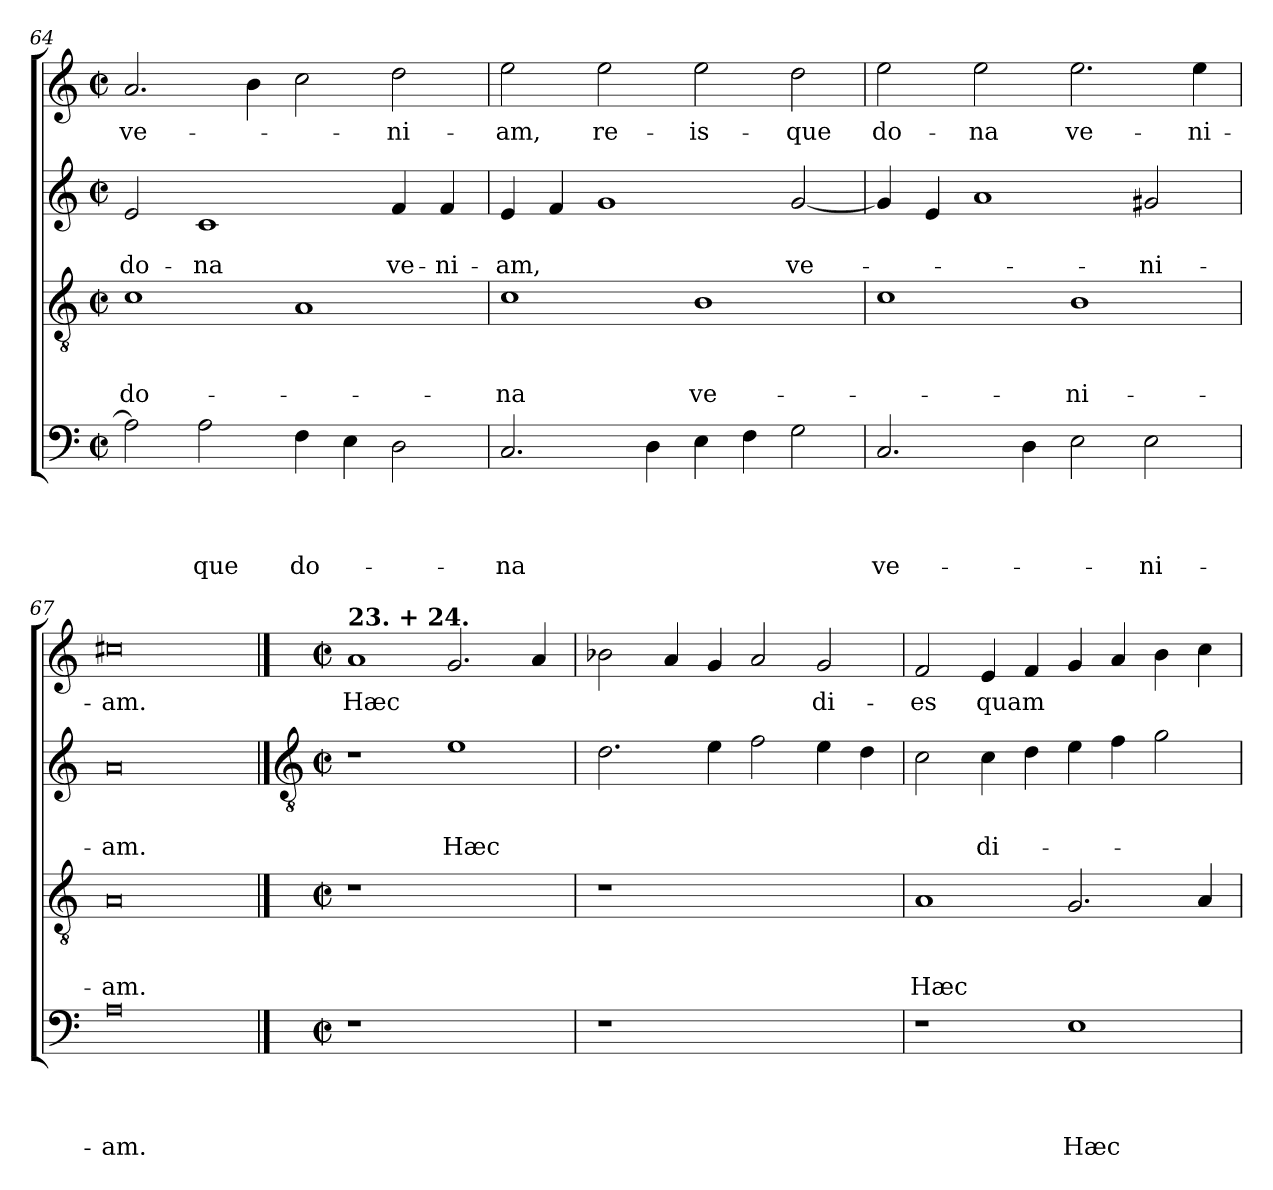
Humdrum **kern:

**kern	**text	**text	**text	**text	**kern	**text	**text	**text	**kern	**text	**text	**kern	**text
*part4	*part4	*part4	*part4	*part4	*part3	*part3	*part3	*part3	*part2	*part2	*part2	*part1	*part1
*staff4	*staff4	*staff4	*staff4	*staff4	*staff3	*staff3	*staff3	*staff3	*staff2	*staff2	*staff2	*staff1	*staff1
*clefF4	*	*	*	*	*clefGv2	*	*	*	*clefG2	*	*	*clefG2	*
*k[]	*	*	*	*	*k[]	*	*	*	*k[]	*	*	*k[]	*
*C:	*	*	*	*	*C:	*	*	*	*C:	*	*	*C:	*
*M2/2	*	*	*	*	*M2/2	*	*	*	*M2/2	*	*	*M2/2	*
*met(c|)	*	*	*	*	*met(c|)	*	*	*	*met(c|)	*	*	*met(c|)	*
=64	=64	=64	=64	=64	=64	=64	=64	=64	=64	=64	=64	=64	=64
!	!	!	!	!	!	!	!	!LO:LY:b	!	!	!LO:LY:b	!	!LO:LY:b
2A\]	.	.	.	.	1c	.	.	do-	2e/	.	do-	2.a/	ve-
!	!	!	!	!LO:LY:b	!	!	!	!	!	!	!LO:LY:b	!	!
2A\	.	.	.	-que	.	.	.	.	1c	.	-na	.	.
.	.	.	.	.	.	.	.	.	.	.	.	4b\	.
!	!	!	!	!LO:LY:b	!	!	!	!	!	!	!	!	!
4F\	.	.	.	do-	1A	.	.	.	.	.	.	2cc\	.
4E\	.	.	.	.	.	.	.	.	.	.	.	.	.
!	!	!	!	!	!	!	!	!	!	!	!LO:LY:b	!	!LO:LY:b
2D\	.	.	.	.	.	.	.	.	4f/	.	ve-	2dd\	-ni-
!	!	!	!	!	!	!	!	!	!	!	!LO:LY:b	!	!
.	.	.	.	.	.	.	.	.	4f/	.	-ni-	.	.
=65	=65	=65	=65	=65	=65	=65	=65	=65	=65	=65	=65	=65	=65
!	!	!	!	!LO:LY:b	!	!	!	!LO:LY:b	!	!	!LO:LY:b	!	!LO:LY:b
2.C/	.	.	.	-na	1c	.	.	-na	4e/	.	-am,	2ee\	-am,
.	.	.	.	.	.	.	.	.	4f/	.	.	.	.
!	!	!	!	!	!	!	!	!	!	!	!	!	!LO:LY:b
.	.	.	.	.	.	.	.	.	1g	.	.	2ee\	re-
4D\	.	.	.	.	.	.	.	.	.	.	.	.	.
!	!	!	!	!	!	!	!	!LO:LY:b	!	!	!	!	!LO:LY:b
4E\	.	.	.	.	1B	.	.	ve-	.	.	.	2ee\	-is-
4F\	.	.	.	.	.	.	.	.	.	.	.	.	.
!	!	!	!	!	!	!	!	!	!	!	!LO:LY:b	!	!LO:LY:b
2G\	.	.	.	.	.	.	.	.	[2g/	.	ve-	2dd\	-que
=66	=66	=66	=66	=66	=66	=66	=66	=66	=66	=66	=66	=66	=66
!	!	!	!	!LO:LY:b	!	!	!	!	!	!	!	!	!LO:LY:b
2.C/	.	.	.	ve-	1c	.	.	.	4g/]	.	.	2ee\	do-
.	.	.	.	.	.	.	.	.	4e/	.	.	.	.
!	!	!	!	!	!	!	!	!	!	!	!	!	!LO:LY:b
.	.	.	.	.	.	.	.	.	1a	.	.	2ee\	-na
4D\	.	.	.	.	.	.	.	.	.	.	.	.	.
!	!	!	!	!	!	!	!	!LO:LY:b	!	!	!	!	!LO:LY:b
2E\	.	.	.	.	1B	.	.	-ni-	.	.	.	2.ee\	ve-
!	!	!	!	!LO:LY:b	!	!	!	!	!	!	!LO:LY:b	!	!
2E\	.	.	.	-ni-	.	.	.	.	2g#X/	.	-ni-	.	.
!	!	!	!	!	!	!	!	!	!	!	!	!	!LO:LY:b
.	.	.	.	.	.	.	.	.	.	.	.	4ee\	-ni-
=67	=67	=67	=67	=67	=67	=67	=67	=67	=67	=67	=67	=67	=67
!	!	!	!	!LO:LY:b	!	!	!	!LO:LY:b	!	!	!LO:LY:b	!	!LO:LY:b
0A	.	.	.	-am.	0A	.	.	-am.	0a	.	-am.	0cc#X	-am.
!!LO:LB:g=z
==68	==68	==68	==68	==68	==68	==68	==68	==68	==68	==68	==68	==68	==68
*	*	*	*	*	*	*	*	*	*clefGv2	*	*	*	*
*M2/2	*	*	*	*	*M2/2	*	*	*	*M2/2	*	*	*M2/2	*
*met(c|)	*	*	*	*	*met(c|)	*	*	*	*met(c|)	*	*	*met(c|)	*
!	!	!	!	!	!	!	!	!	!	!	!	!LO:TX:a:B:t=23. + 24.	!
!	!	!	!	!	!	!	!	!	!	!	!	!	!LO:LY:b
1r	.	.	.	.	1r	.	.	.	1r	.	.	1a	Hæc
!	!	!	!	!	!	!	!	!	!	!	!LO:LY:b	!	!
1ryy	.	.	.	.	1ryy	.	.	.	1e	.	Hæc	2.g/	.
.	.	.	.	.	.	.	.	.	.	.	.	4a/	.
=69	=69	=69	=69	=69	=69	=69	=69	=69	=69	=69	=69	=69	=69
1r	.	.	.	.	1r	.	.	.	2.d\	.	.	2b-X\	.
.	.	.	.	.	.	.	.	.	.	.	.	4a/	.
.	.	.	.	.	.	.	.	.	4e\	.	.	4g/	.
1ryy	.	.	.	.	1ryy	.	.	.	2f\	.	.	2a/	.
!	!	!	!	!	!	!	!	!	!	!	!	!	!LO:LY:b
.	.	.	.	.	.	.	.	.	4e\	.	.	2g/	di-
.	.	.	.	.	.	.	.	.	4d\	.	.	.	.
=70	=70	=70	=70	=70	=70	=70	=70	=70	=70	=70	=70	=70	=70
!	!	!	!	!	!	!	!	!LO:LY:b	!	!	!	!	!LO:LY:b
1r	.	.	.	.	1A	.	.	Hæc	2c\	.	.	2f/	-es
!	!	!	!	!	!	!	!	!	!	!	!LO:LY:b	!	!LO:LY:b
.	.	.	.	.	.	.	.	.	4c\	.	di-	4e/	quam
.	.	.	.	.	.	.	.	.	4d\	.	.	4f/	.
!	!	!	!	!LO:LY:b	!	!	!	!	!	!	!	!	!
1E	.	.	.	Hæc	2.G/	.	.	.	4e\	.	.	4g/	.
.	.	.	.	.	.	.	.	.	4f\	.	.	4a/	.
.	.	.	.	.	.	.	.	.	2g\	.	.	4b\	.
.	.	.	.	.	4A/	.	.	.	.	.	.	4cc\	.
=	=	=	=	=	=	=	=	=	=	=	=	=	=
*-	*-	*-	*-	*-	*-	*-	*-	*-	*-	*-	*-	*-	*-
